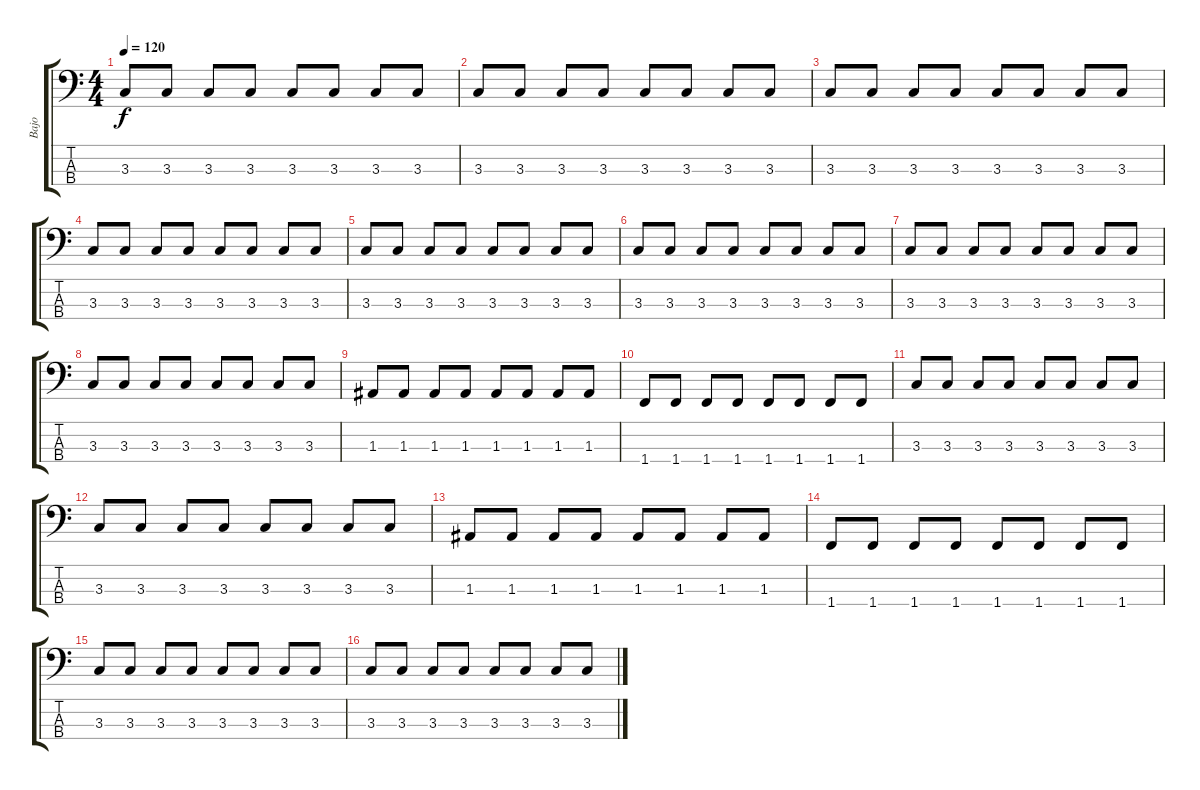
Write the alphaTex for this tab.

\track ("Bajo" "Bajo") {instrument acousticguitarnylon}
\staff {score tabs}
\tuning (G2 D2 A1 E1) {hide}
\ts (4 4)
\tempo 120
\clef f4
\ks c
3.3.8{dy f} 3.3.8 3.3.8 3.3.8 3.3.8 3.3.8 3.3.8 3.3.8 |
3.3.8 3.3.8 3.3.8 3.3.8 3.3.8 3.3.8 3.3.8 3.3.8 |
3.3.8 3.3.8 3.3.8 3.3.8 3.3.8 3.3.8 3.3.8 3.3.8 |
3.3.8 3.3.8 3.3.8 3.3.8 3.3.8 3.3.8 3.3.8 3.3.8 |
3.3.8 3.3.8 3.3.8 3.3.8 3.3.8 3.3.8 3.3.8 3.3.8 |
3.3.8 3.3.8 3.3.8 3.3.8 3.3.8 3.3.8 3.3.8 3.3.8 |
3.3.8 3.3.8 3.3.8 3.3.8 3.3.8 3.3.8 3.3.8 3.3.8 |
3.3.8 3.3.8 3.3.8 3.3.8 3.3.8 3.3.8 3.3.8 3.3.8 |
1.3.8 1.3.8 1.3.8 1.3.8 1.3.8 1.3.8 1.3.8 1.3.8 |
1.4.8 1.4.8 1.4.8 1.4.8 1.4.8 1.4.8 1.4.8 1.4.8 |
3.3.8 3.3.8 3.3.8 3.3.8 3.3.8 3.3.8 3.3.8 3.3.8 |
3.3.8 3.3.8 3.3.8 3.3.8 3.3.8 3.3.8 3.3.8 3.3.8 |
1.3.8 1.3.8 1.3.8 1.3.8 1.3.8 1.3.8 1.3.8 1.3.8 |
1.4.8 1.4.8 1.4.8 1.4.8 1.4.8 1.4.8 1.4.8 1.4.8 |
3.3.8 3.3.8 3.3.8 3.3.8 3.3.8 3.3.8 3.3.8 3.3.8 |
3.3.8 3.3.8 3.3.8 3.3.8 3.3.8 3.3.8 3.3.8 3.3.8
